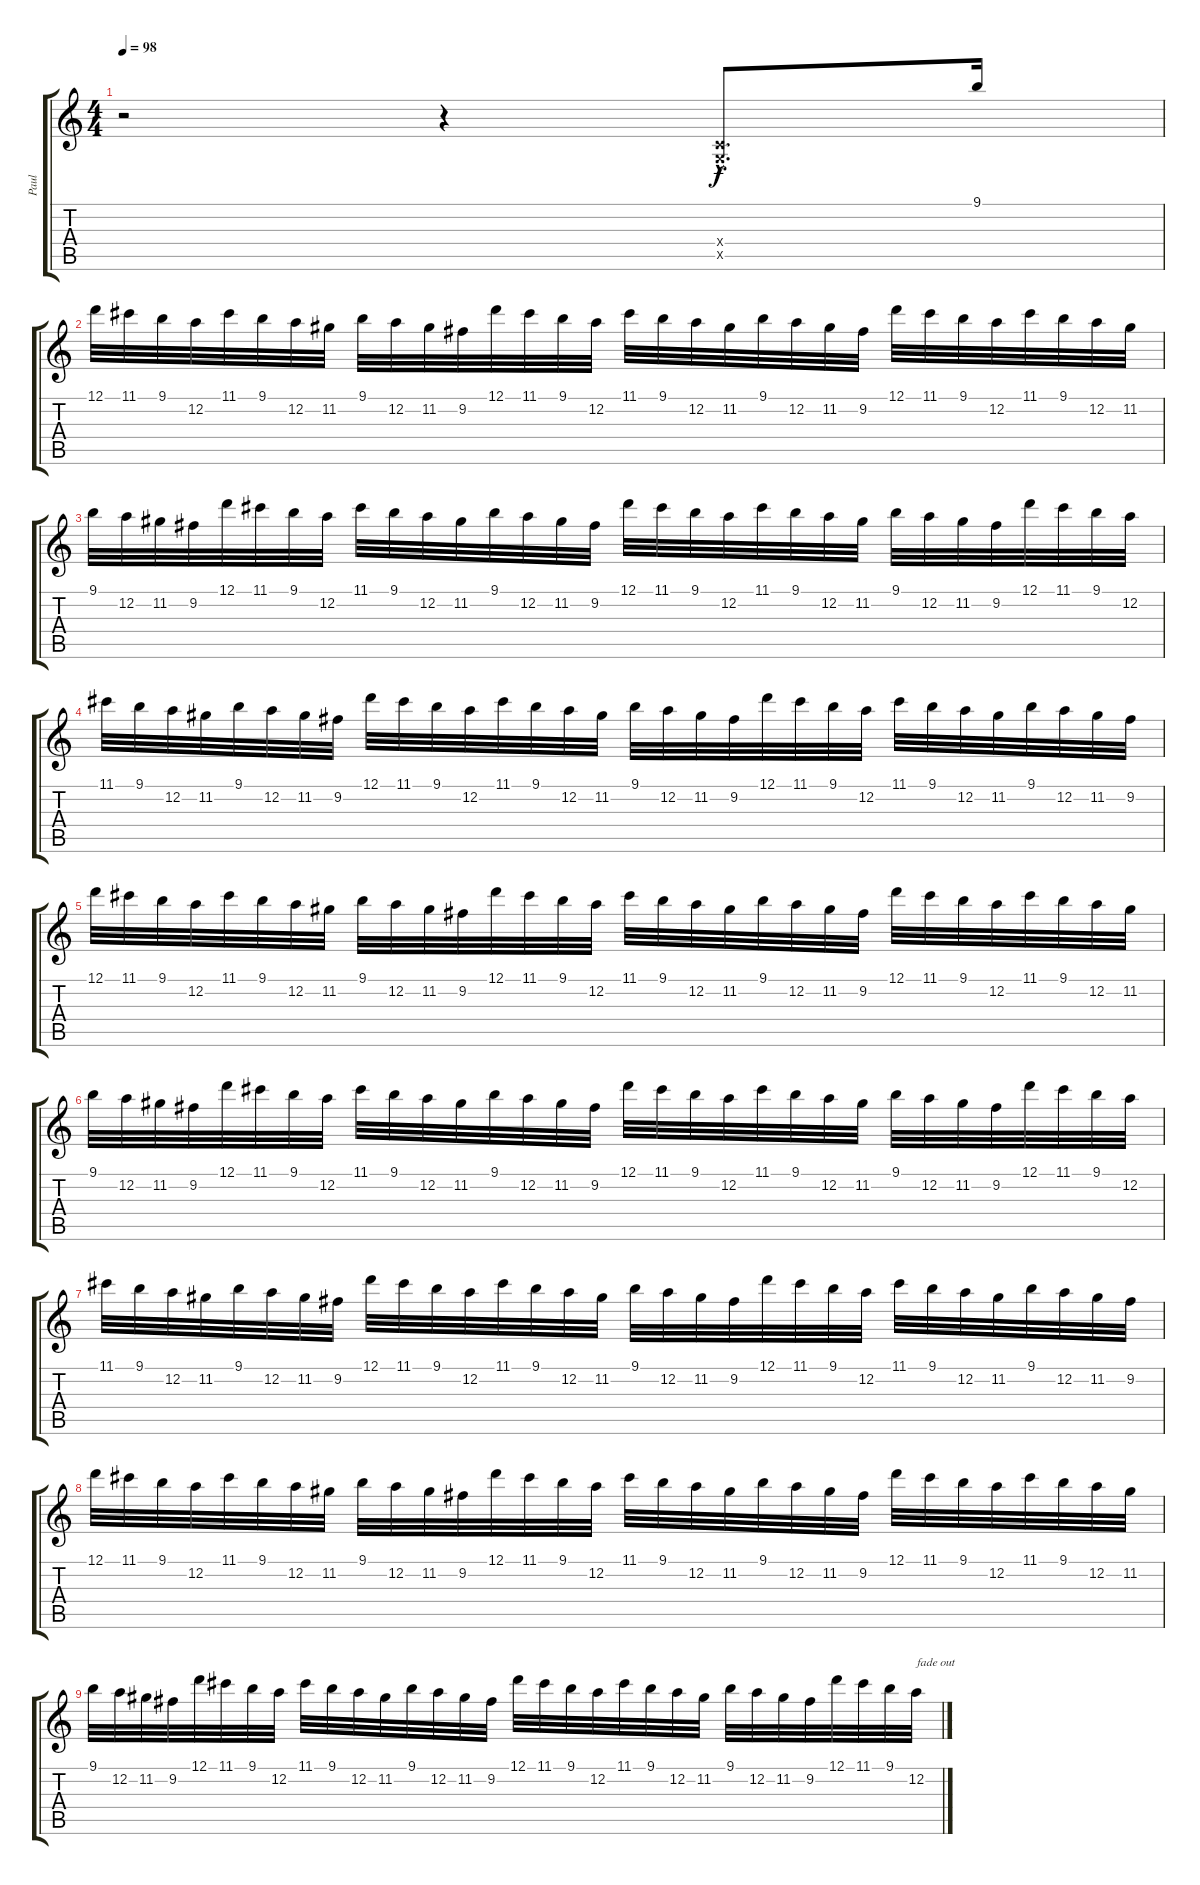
\track ("Paul" "Paul") {instrument distortionguitar}
\staff {score tabs}
\tuning (D4 A3 F3 C3 G2 D2) {hide}
\ts (4 4)
\tempo 98
\clef g2
\ks c
r.2{dy f} r.4 (0.4{hac x} 0.5{hac x}).8{d} 9.1.16 |
12.1.32 11.1.32 9.1.32 12.2.32 11.1.32 9.1.32 12.2.32 11.2.32 9.1.32 12.2.32 11.2.32 9.2.32 12.1.32 11.1.32 9.1.32 12.2.32 11.1.32 9.1.32 12.2.32 11.2.32 9.1.32 12.2.32 11.2.32 9.2.32 12.1.32 11.1.32 9.1.32 12.2.32 11.1.32 9.1.32 12.2.32 11.2.32 |
9.1.32 12.2.32 11.2.32 9.2.32 12.1.32 11.1.32 9.1.32 12.2.32 11.1.32 9.1.32 12.2.32 11.2.32 9.1.32 12.2.32 11.2.32 9.2.32 12.1.32 11.1.32 9.1.32 12.2.32 11.1.32 9.1.32 12.2.32 11.2.32 9.1.32 12.2.32 11.2.32 9.2.32 12.1.32 11.1.32 9.1.32 12.2.32 |
11.1.32 9.1.32 12.2.32 11.2.32 9.1.32 12.2.32 11.2.32 9.2.32 12.1.32 11.1.32 9.1.32 12.2.32 11.1.32 9.1.32 12.2.32 11.2.32 9.1.32 12.2.32 11.2.32 9.2.32 12.1.32 11.1.32 9.1.32 12.2.32 11.1.32 9.1.32 12.2.32 11.2.32 9.1.32 12.2.32 11.2.32 9.2.32 |
12.1.32 11.1.32 9.1.32 12.2.32 11.1.32 9.1.32 12.2.32 11.2.32 9.1.32 12.2.32 11.2.32 9.2.32 12.1.32 11.1.32 9.1.32 12.2.32 11.1.32 9.1.32 12.2.32 11.2.32 9.1.32 12.2.32 11.2.32 9.2.32 12.1.32 11.1.32 9.1.32 12.2.32 11.1.32 9.1.32 12.2.32 11.2.32 |
9.1.32 12.2.32 11.2.32 9.2.32 12.1.32 11.1.32 9.1.32 12.2.32 11.1.32 9.1.32 12.2.32 11.2.32 9.1.32 12.2.32 11.2.32 9.2.32 12.1.32 11.1.32 9.1.32 12.2.32 11.1.32 9.1.32 12.2.32 11.2.32 9.1.32 12.2.32 11.2.32 9.2.32 12.1.32 11.1.32 9.1.32 12.2.32 |
11.1.32 9.1.32 12.2.32 11.2.32 9.1.32 12.2.32 11.2.32 9.2.32 12.1.32 11.1.32 9.1.32 12.2.32 11.1.32 9.1.32 12.2.32 11.2.32 9.1.32 12.2.32 11.2.32 9.2.32 12.1.32 11.1.32 9.1.32 12.2.32 11.1.32 9.1.32 12.2.32 11.2.32 9.1.32 12.2.32 11.2.32 9.2.32 |
12.1.32 11.1.32 9.1.32 12.2.32 11.1.32 9.1.32 12.2.32 11.2.32 9.1.32 12.2.32 11.2.32 9.2.32 12.1.32 11.1.32 9.1.32 12.2.32 11.1.32 9.1.32 12.2.32 11.2.32 9.1.32 12.2.32 11.2.32 9.2.32 12.1.32 11.1.32 9.1.32 12.2.32 11.1.32 9.1.32 12.2.32 11.2.32 |
9.1.32 12.2.32 11.2.32 9.2.32 12.1.32 11.1.32 9.1.32 12.2.32 11.1.32 9.1.32 12.2.32 11.2.32 9.1.32 12.2.32 11.2.32 9.2.32 12.1.32 11.1.32 9.1.32 12.2.32 11.1.32 9.1.32 12.2.32 11.2.32 9.1.32 12.2.32 11.2.32 9.2.32 12.1.32 11.1.32 9.1.32 12.2.32{txt "fade out"}
